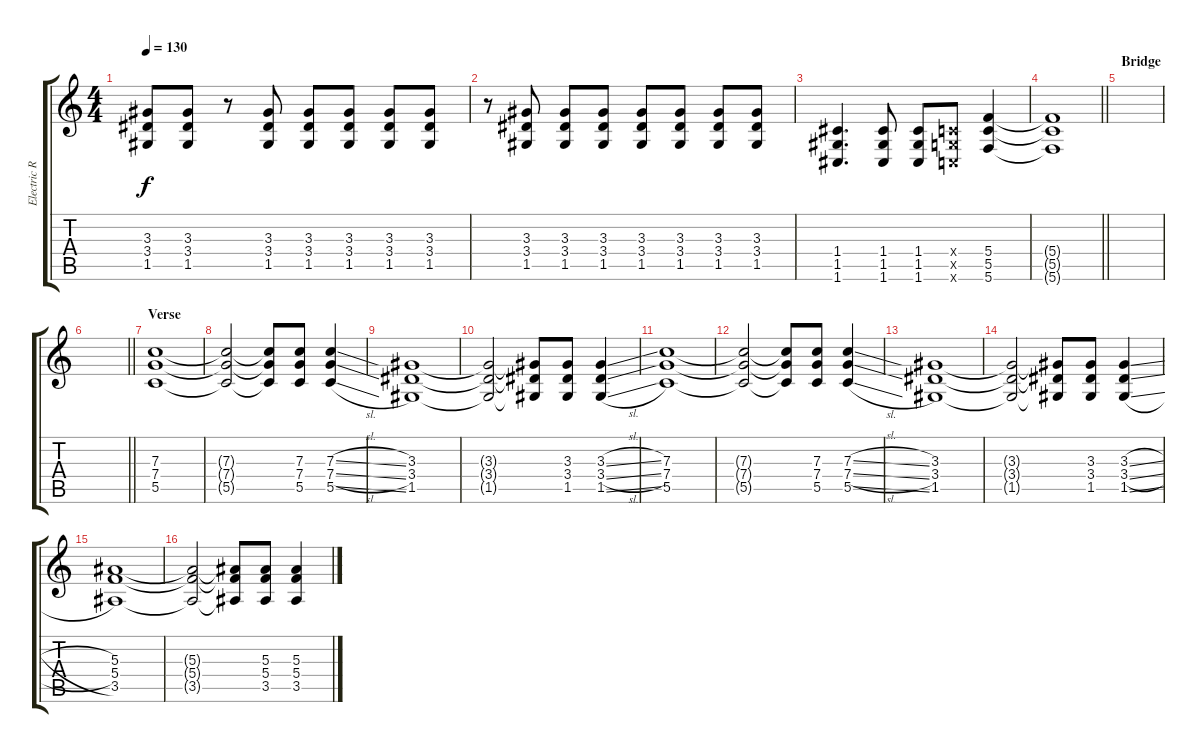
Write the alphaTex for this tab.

\track ("Electric Rhythm" "Electric R") {instrument distortionguitar}
\staff {score tabs}
\tuning (D4 A3 F3 C3 G2 C2) {hide}
\ts (4 4)
\tempo 130
\clef g2
\ks c
(3.3 3.4 1.5).8{dy f} (3.3 3.4 1.5).8 r.8 (3.3 3.4 1.5).8 (3.3 3.4 1.5).8 (3.3 3.4 1.5).8 (3.3 3.4 1.5).8 (3.3 3.4 1.5).8 |
r.8 (3.3 3.4 1.5).8 (3.3 3.4 1.5).8 (3.3 3.4 1.5).8 (3.3 3.4 1.5).8 (3.3 3.4 1.5).8 (3.3 3.4 1.5).8 (3.3 3.4 1.5).8 |
(1.4 1.5 1.6).4{d} (1.4 1.5 1.6).8 (1.4 1.5 1.6).8 (0.4{x} 0.5{x} 0.6{x}).8 (5.4 5.5 5.6).4 |
\barLineRight lightlight
(5.4{t} 5.5{t} 5.6{t}).1 |
\section ("" "Bridge")
|
\barLineRight lightlight
|
\section ("" "Verse")
(7.3 7.4 5.5).1 |
(7.3{t} 7.4{t} 5.5{t}).2 (7.3{t} 7.4{t} 5.5{t}).8 (7.3 7.4 5.5).8 (7.3{sl} 7.4{sl} 5.5{sl}).4 |
(3.3 3.4 1.5).1 |
(3.3{t} 3.4{t} 1.5{t}).2 (3.3{t} 3.4{t} 1.5{t}).8 (3.3 3.4 1.5).8 (3.3{sl} 3.4{sl} 1.5{sl}).4 |
(7.3 7.4 5.5).1 |
(7.3{t} 7.4{t} 5.5{t}).2 (7.3{t} 7.4{t} 5.5{t}).8 (7.3 7.4 5.5).8 (7.3{sl} 7.4{sl} 5.5{sl}).4 |
(3.3 3.4 1.5).1 |
(3.3{t} 3.4{t} 1.5{t}).2 (3.3{t} 3.4{t} 1.5{t}).8 (3.3 3.4 1.5).8 (3.3{sl} 3.4{sl} 1.5{sl}).4 |
(5.3 5.4 3.5).1 |
(5.3{t} 5.4{t} 3.5{t}).2 (5.3{t} 5.4{t} 3.5{t}).8 (5.3 5.4 3.5).8 (5.3{sl} 5.4{sl} 3.5{sl}).4
